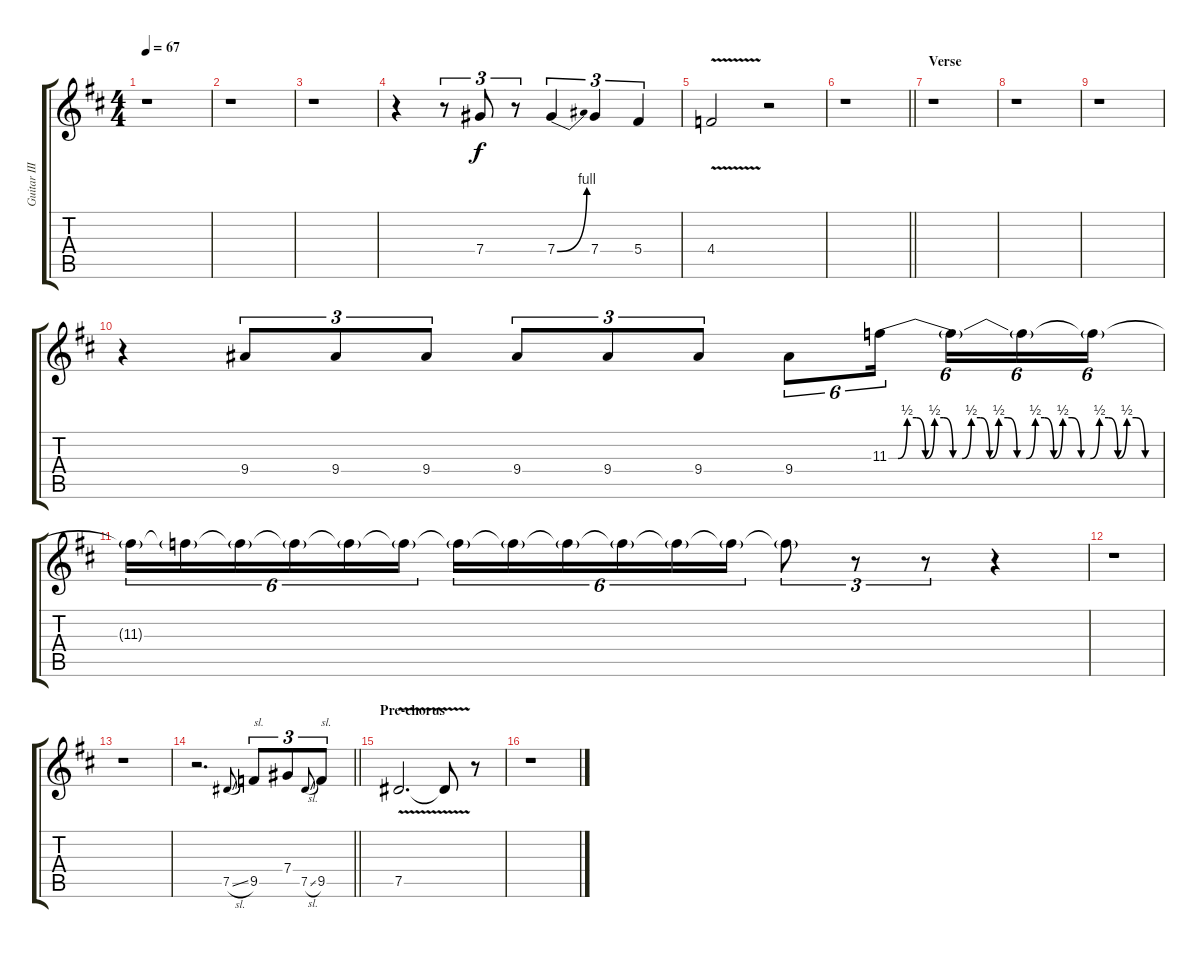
\track ("Guitar III (lead)" "Guitar III") {instrument distortionguitar}
\staff {score tabs}
\tuning (Eb4 Bb3 Gb3 Db3 Ab2 Eb2) {hide}
\ts (4 4)
\tempo 67
\clef g2
\ks d
r.1{dy f} |
r.1 |
r.1 |
r.4 r.8{tu (3 2)} 7.4.8{tu (3 2)} r.8{tu (3 2)} 7.4{be (bend 0 0 60 4)}.4{tu (3 2)} 7.4.4{tu (3 2)} 5.4.4{tu (3 2)} |
4.4{v}.2 r.2 |
\barLineRight lightlight
r.1 |
\section ("" "Verse")
\ks bminor
r.1 |
r.1 |
r.1 |
r.4{balance 16} 9.4.8{tu (3 2) balance 1} 9.4.8{tu (3 2)} 9.4.8{tu (3 2)} 9.4.8{tu (3 2)} 9.4.8{tu (3 2)} 9.4.8{tu (3 2)} 9.4.8{tu (6 4)} 11.3{be (custom 0 0 2 0 4 2 6 2 8 0 10 2 12 2 14 0 16 0 18 2 20 2 22 0 24 2 26 2 28 0 30 0 32 2 34 2 36 0 38 2 40 2 42 0 44 0 46 2 48 2 50 0 52 2 54 2 56 0 60 0)}.16{tu (6 4)} 11.3{t}.16{tu (6 4)} 11.3{t}.16{tu (6 4)} 11.3{t}.16{tu (6 4)} |
11.3{t}.16{tu (6 4)} 11.3{t}.16{tu (6 4)} 11.3{t}.16{tu (6 4)} 11.3{t}.16{tu (6 4)} 11.3{t}.16{tu (6 4)} 11.3{t}.16{tu (6 4)} 11.3{t}.16{tu (6 4)} 11.3{t}.16{tu (6 4)} 11.3{t}.16{tu (6 4)} 11.3{t}.16{tu (6 4)} 11.3{t}.16{tu (6 4)} 11.3{t}.16{tu (6 4)} 11.3{t}.8{tu (3 2)} r.8{tu (3 2)} r.8{tu (3 2)} r.4 |
r.1 |
r.1 |
\barLineRight lightlight
r.2{d balance 7} 7.5{sl}.8{gr onbeat} 9.5.8{tu (3 2) txt "sl."} 7.4.8{tu (3 2)} 7.5{sl}.8{gr onbeat} 9.5.8{tu (3 2) txt "sl."} |
\section ("" "Pre-chorus")
\ks d
7.5{v}.2{d} 7.5{t}.8 r.8 |
r.1
